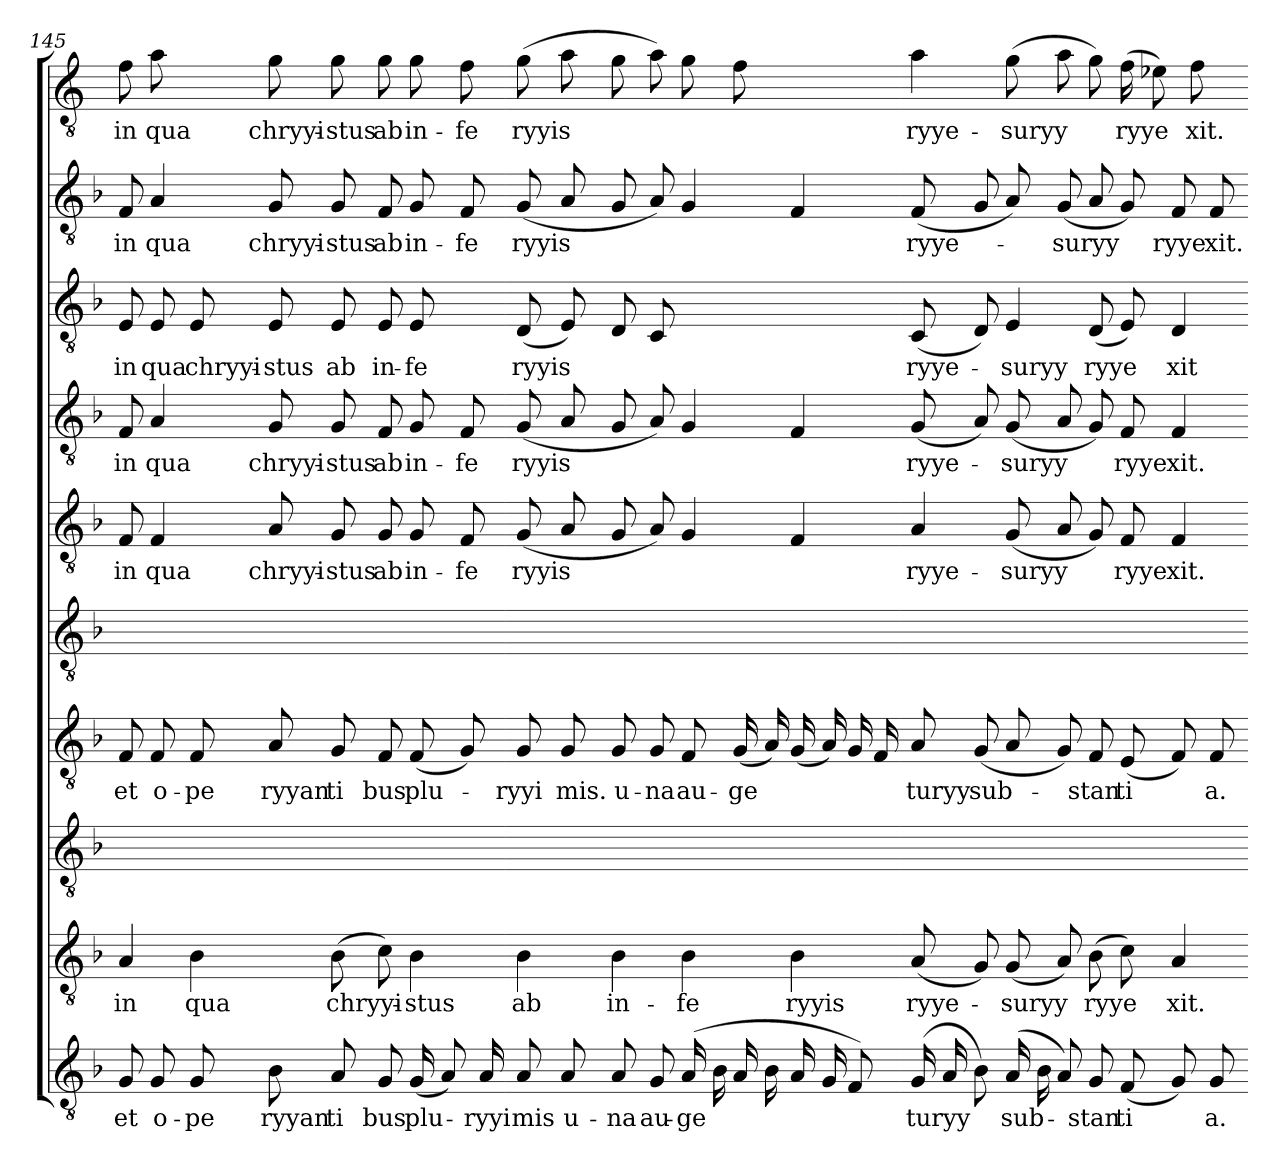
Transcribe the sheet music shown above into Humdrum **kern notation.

**kern	**text	**kern	**text	**kern	**kern	**text	**kern	**kern	**text	**kern	**text	**kern	**text	**kern	**text	**kern	**text
*part10	*part10	*part9	*part9	*part8	*part7	*part7	*part6	*part5	*part5	*part4	*part4	*part3	*part3	*part2	*part2	*part1	*part1
*staff10	*staff10	*staff9	*staff9	*staff8	*staff7	*staff7	*staff6	*staff5	*staff5	*staff4	*staff4	*staff3	*staff3	*staff2	*staff2	*staff1	*staff1
*clefGv2	*	*clefGv2	*	*clefGv2	*clefGv2	*	*clefGv2	*clefGv2	*	*clefGv2	*	*clefGv2	*	*clefGv2	*	*clefGv2	*
*k[b-]	*	*k[b-]	*	*k[b-]	*k[b-]	*	*k[b-]	*k[b-]	*	*k[b-]	*	*k[b-]	*	*k[b-]	*	*k[]	*
=145	=145	=145	=145	=145	=145	=145	=145	=145	=145	=145	=145	=145	=145	=145	=145	=145	=145
8G	et	4A	in	1ryy	8F	et	1ryy	8F	in	8F	in	8E	in	8F	in	8f	in
8G	o-	.	.	.	8F	o-	.	4F	qua	4A	qua	8E	qua	4A	qua	8a	qua
8G	pe	4B-	qua	.	8F	pe	.	.	.	.	.	8E	chryyi-	.	.	8ryy	.
8B-	ryyan	.	.	.	8A	ryyan	.	8A	chryyi-	8G	chryyi-	8E	-stus	8G	chryyi-	8g	chryyi-
8A	ti	(8B-	chryyi-	.	8G	ti	.	8G	-stus	8G	-stus	8E	ab	8G	-stus	8g	-stus
8G	-bus	8c)	.	.	8F	-bus	.	8G	ab	8F	ab	8E	in-	8F	ab	8g	ab
(16G	plu-	4B-	-stus	.	(8F	plu-	.	8G	in-	8G	in-	8E	fe	8G	in-	8g	in-
8A)	.	.	.	.	.	.	.	.	.	.	.	.	.	.	.	.	.
.	.	.	.	.	8G)	.	.	8F	fe	8F	fe	8ryy	.	8F	fe	8f	fe
16A	ryyi	.	.	.	.	.	.	.	.	.	.	.	.	.	.	.	.
=146-	=146-	=146-	=146-	=146-	=146-	=146-	=146-	=146-	=146-	=146-	=146-	=146-	=146-	=146-	=146-	=146-	=146-
8A	-mis	4B-	ab	1ryy	8G	ryyi	1ryy	(8G	-ryyis	(8G	-ryyis	(8D	-ryyis	(8G	-ryyis	(8g	-ryyis
8A	u-	.	.	.	8G	-mis.	.	8A	.	8A	.	8E)	.	8A	.	8a	.
8A	-na	4B-	in-	.	8G	u-	.	8G	.	8G	.	8D	.	8G	.	8g	.
8G	au-	.	.	.	8G	-na	.	8A)	.	8A)	.	8C	.	8A)	.	8a)	.
(16A	ge	4B-	fe	.	8F	au-	.	4G	.	4G	.	2ryy	.	4G	.	8g	.
16B-	.	.	.	.	.	.	.	.	.	.	.	.	.	.	.	.	.
16A	.	.	.	.	(16G	ge	.	.	.	.	.	.	.	.	.	8f	.
16B-	.	.	.	.	16A)	.	.	.	.	.	.	.	.	.	.	.	.
16A	.	4B-	-ryyis	.	(16G	.	.	4F	.	4F	.	.	.	4F	.	4ryy	.
16G	.	.	.	.	16A)	.	.	.	.	.	.	.	.	.	.	.	.
8F)	.	.	.	.	16G	.	.	.	.	.	.	.	.	.	.	.	.
.	.	.	.	.	16F	.	.	.	.	.	.	.	.	.	.	.	.
=147-	=147-	=147-	=147-	=147-	=147-	=147-	=147-	=147-	=147-	=147-	=147-	=147-	=147-	=147-	=147-	=147-	=147-
(16G	-turyy	(8A	ryye-	1ryy	8A	-turyy	1ryy	4A	ryye-	(8G	ryye-	(8C	ryye-	(8F	ryye-	4a	ryye-
16A	.	.	.	.	.	.	.	.	.	.	.	.	.	.	.	.	.
8B-)	.	8G)	.	.	(8G	sub-	.	.	.	8A)	.	8D)	.	8G	.	.	.
(16A	sub-	(8G	suryy	.	8A	.	.	(8G	suryy	(8G	suryy	4E	suryy	8A)	.	(8g	suryy
16B-	.	.	.	.	.	.	.	.	.	.	.	.	.	.	.	.	.
8A)	.	8A)	.	.	8G)	.	.	8A	.	8A	.	.	.	(8G	suryy	8a	.
8G	stan	(8B-	ryye	.	8F	stan	.	8G)	.	8G)	.	(8D	ryye	8A	.	8g)	.
(8F	ti	8c)	.	.	(8E	ti	.	8F	ryye	8F	ryye	8E)	.	8G)	.	(16f	ryye
.	.	.	.	.	.	.	.	.	.	.	.	.	.	.	.	8e-)	.
8G)	.	4A	-xit.	.	8F)	.	.	4F	-xit.	4F	-xit.	4D	-xit	8F	ryye	.	.
.	.	.	.	.	.	.	.	.	.	.	.	.	.	.	.	8f	-xit.
8G	-a.	.	.	.	8F	-a.	.	.	.	.	.	.	.	8F	-xit.	.	.
.	.	.	.	.	.	.	.	.	.	.	.	.	.	.	.	16ryy	.
=-	=-	=-	=-	=-	=-	=-	=-	=-	=-	=-	=-	=-	=-	=-	=-	=-	=-
*-	*-	*-	*-	*-	*-	*-	*-	*-	*-	*-	*-	*-	*-	*-	*-	*-	*-
